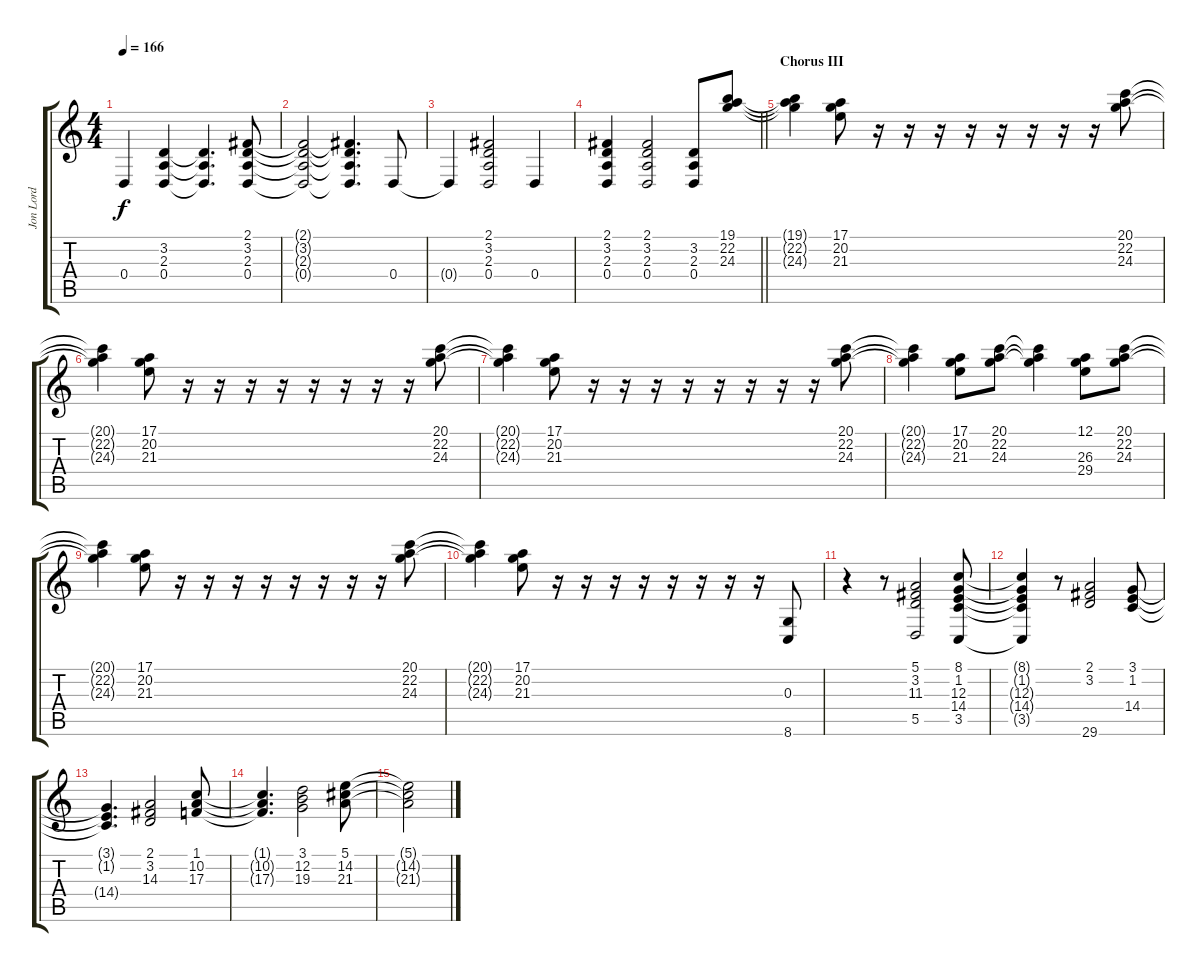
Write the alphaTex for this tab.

\track ("Jon Lord" "Jon Lord") {instrument rockorgan}
\staff {score tabs}
\tuning (E4 B3 G3 D3 A2 E2) {hide}
\ts (4 4)
\tempo 166
\clef g2
\ks c
0.4.4{dy f} (3.2 2.3 0.4).4 (3.2{t} 2.3{t} 0.4{t}).4{d} (2.1 3.2 2.3 0.4).8 |
(2.1{t} 3.2{t} 2.3{t} 0.4{t}).2 (2.1{t} 3.2{t} 2.3{t} 0.4{t}).4{d} 0.4.8 |
0.4{t}.4 (2.1 3.2 2.3 0.4).2 0.4.4 |
\barLineRight lightlight
(2.1 3.2 2.3 0.4).4 (2.1 3.2 2.3 0.4).2 (3.2 2.3 0.4).8 (19.1 22.2 24.3).8 |
\section ("" "Chorus III")
(19.1{t} 22.2{t} 24.3{t}).4 (17.1 20.2 21.3).8 r.16 r.16 r.16 r.16 r.16 r.16 r.16 r.16 (20.1 22.2 24.3).8 |
(20.1{t} 22.2{t} 24.3{t}).4 (17.1 20.2 21.3).8 r.16 r.16 r.16 r.16 r.16 r.16 r.16 r.16 (20.1 22.2 24.3).8 |
(20.1{t} 22.2{t} 24.3{t}).4 (17.1 20.2 21.3).8 r.16 r.16 r.16 r.16 r.16 r.16 r.16 r.16 (20.1 22.2 24.3).8 |
(20.1{t} 22.2{t} 24.3{t}).4 (17.1 20.2 21.3).8 (20.1 22.2 24.3).8 (20.1{t} 22.2{t} 24.3{t}).4 (12.1 26.3 29.4).8 (20.1 22.2 24.3).8 |
(20.1{t} 22.2{t} 24.3{t}).4 (17.1 20.2 21.3).8 r.16 r.16 r.16 r.16 r.16 r.16 r.16 r.16 (20.1 22.2 24.3).8 |
(20.1{t} 22.2{t} 24.3{t}).4 (17.1 20.2 21.3).8 r.16 r.16 r.16 r.16 r.16 r.16 r.16 r.16 (0.3 8.6).8 |
r.4 r.8 (5.1 3.2 11.3 5.5).2 (8.1 1.2 12.3 14.4 3.5).8 |
(8.1{t} 1.2{t} 12.3{t} 14.4{t} 3.5{t}).4 r.8 (2.1 3.2 29.6).2 (3.1 1.2 14.4).8 |
(3.1{t} 1.2{t} 14.4{t}).4{d} (2.1 3.2 14.3).2 (1.1 10.2 17.3).8 |
(1.1{t} 10.2{t} 17.3{t}).4{d} (3.1 12.2 19.3).2 (5.1 14.2 21.3).8 |
(5.1{t} 14.2{t} 21.3{t}).2
